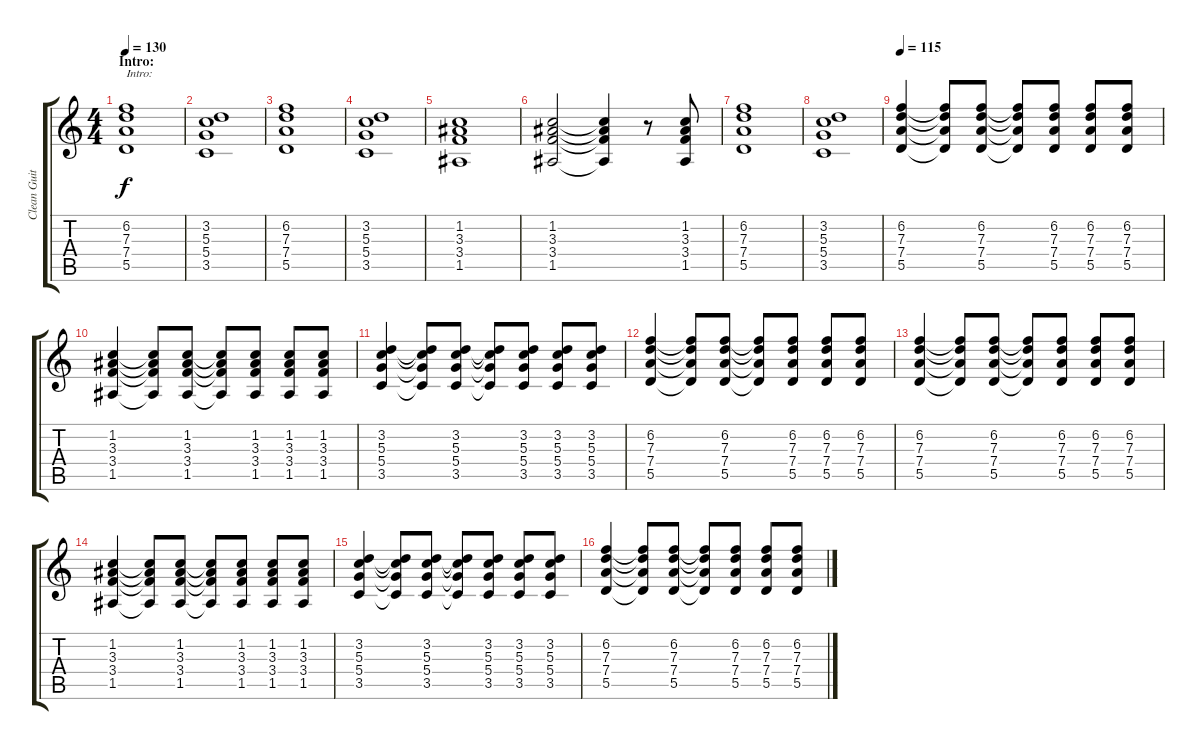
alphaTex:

\track ("Clean Guitar 2" "Clean Guit") {instrument electricguitarclean}
\staff {score tabs}
\tuning (E4 B3 G3 D3 A2 E2) {hide}
\ts (4 4)
\section ("" "Intro:")
\tempo 130
\tempo 100
\tempo 130
\clef g2
\ks c
(6.2 7.3 7.4 5.5).1{txt "Intro:" dy f instrument electricguitarclean} |
(3.2 5.3 5.4 3.5).1 |
(6.2 7.3 7.4 5.5).1 |
(3.2 5.3 5.4 3.5).1 |
(1.2 3.3 3.4 1.5).1 |
(1.2 3.3 3.4 1.5).2 (1.2{t} 3.3{t} 3.4{t} 1.5{t}).4 r.8 (1.2 3.3 3.4 1.5).8 |
(6.2 7.3 7.4 5.5).1 |
(3.2 5.3 5.4 3.5).1 |
\tempo 115
(6.2 7.3 7.4 5.5).4 (6.2{t} 7.3{t} 7.4{t} 5.5{t}).8 (6.2 7.3 7.4 5.5).8 (6.2{t} 7.3{t} 7.4{t} 5.5{t}).8 (6.2 7.3 7.4 5.5).8 (6.2 7.3 7.4 5.5).8 (6.2 7.3 7.4 5.5).8 |
(1.2 3.3 3.4 1.5).4 (1.2{t} 3.3{t} 3.4{t} 1.5{t}).8 (1.2 3.3 3.4 1.5).8 (1.2{t} 3.3{t} 3.4{t} 1.5{t}).8 (1.2 3.3 3.4 1.5).8 (1.2 3.3 3.4 1.5).8 (1.2 3.3 3.4 1.5).8 |
(3.2 5.3 5.4 3.5).4 (3.2{t} 5.3{t} 5.4{t} 3.5{t}).8 (3.2 5.3 5.4 3.5).8 (3.2{t} 5.3{t} 5.4{t} 3.5{t}).8 (3.2 5.3 5.4 3.5).8 (3.2 5.3 5.4 3.5).8 (3.2 5.3 5.4 3.5).8 |
(6.2 7.3 7.4 5.5).4 (6.2{t} 7.3{t} 7.4{t} 5.5{t}).8 (6.2 7.3 7.4 5.5).8 (6.2{t} 7.3{t} 7.4{t} 5.5{t}).8 (6.2 7.3 7.4 5.5).8 (6.2 7.3 7.4 5.5).8 (6.2 7.3 7.4 5.5).8 |
(6.2 7.3 7.4 5.5).4 (6.2{t} 7.3{t} 7.4{t} 5.5{t}).8 (6.2 7.3 7.4 5.5).8 (6.2{t} 7.3{t} 7.4{t} 5.5{t}).8 (6.2 7.3 7.4 5.5).8 (6.2 7.3 7.4 5.5).8 (6.2 7.3 7.4 5.5).8 |
(1.2 3.3 3.4 1.5).4 (1.2{t} 3.3{t} 3.4{t} 1.5{t}).8 (1.2 3.3 3.4 1.5).8 (1.2{t} 3.3{t} 3.4{t} 1.5{t}).8 (1.2 3.3 3.4 1.5).8 (1.2 3.3 3.4 1.5).8 (1.2 3.3 3.4 1.5).8 |
(3.2 5.3 5.4 3.5).4 (3.2{t} 5.3{t} 5.4{t} 3.5{t}).8 (3.2 5.3 5.4 3.5).8 (3.2{t} 5.3{t} 5.4{t} 3.5{t}).8 (3.2 5.3 5.4 3.5).8 (3.2 5.3 5.4 3.5).8 (3.2 5.3 5.4 3.5).8 |
(6.2 7.3 7.4 5.5).4 (6.2{t} 7.3{t} 7.4{t} 5.5{t}).8 (6.2 7.3 7.4 5.5).8 (6.2{t} 7.3{t} 7.4{t} 5.5{t}).8 (6.2 7.3 7.4 5.5).8 (6.2 7.3 7.4 5.5).8 (6.2 7.3 7.4 5.5).8
